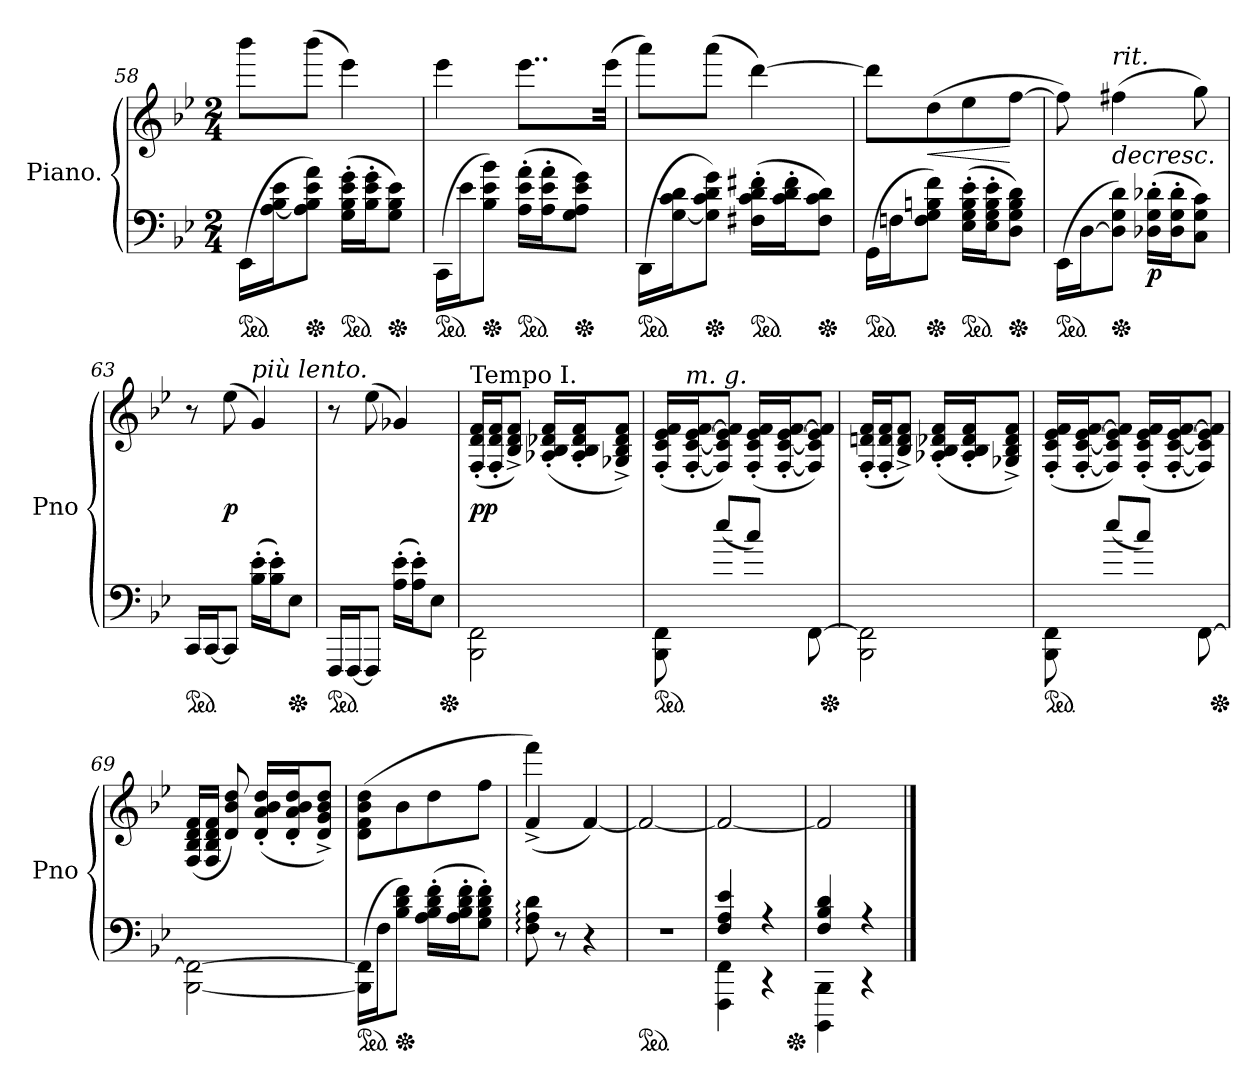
**kern	**kern	**dynam
*part1	*part1	*part1
*staff2	*staff1	*staff1/2
*I"Piano.	*	*
*I'Pno	*	*
*clefF4	*clefG2	*
*k[b-e-]	*k[b-e-]	*
*B-:	*B-:	*
*M2/4	*M2/4	*
*ped	*	*
=58	=58	=58
(16EE-\LL	8bbb-\L	.
[16A\ 16B-\ 16e-\J	.	.
*Xped	*	*
8A]\ 8B-\ 8e-\ 8a\J)	(8bbb-\J	.
*ped	*	*
(16G'\ 16B-'\ 16e-'\ 16g'\LL	4eee-\)	.
16B-'\ 16e-'\ 16g'\J	.	.
*Xped	*	*
8G\ 8B-\ 8e-\J)	.	.
=59	=59	=59
*ped	*	*
(16CC\LL	4eee-\	.
16e-\J	.	.
*Xped	*	*
8B-\ 8e-\ 8b-\J)	.	.
*ped	*	*
(16A'\ 16e-'\ 16a'\LL	8..eee-\L	.
16A'\ 16e-'\ 16a'\J	.	.
*Xped	*	*
8G\ 8A\ 8e-\ 8g\J)	.	.
.	(32eee-\Jkk	.
=60	=60	=60
*ped	*	*
(16DD\LL	8aaa\L)	.
[16G\ 16c\ 16d\J	.	.
*Xped	*	*
8G]\ 8c\ 8d\ 8g\J)	(8aaa\J	.
*ped	*	*
(16F#X'\ 16c'\ 16d'\ 16f#X'\LL	[4ddd\)	.
16c'\ 16d'\ 16f#'\J	.	.
*Xped	*	*
8F#\ 8c\ 8d\J)	.	.
=61	=61	=61
*ped	*	*
(16GG\LL	8ddd\L]	.
16Fn\J	.	.
*Xped	*	*
8F\ 8G\ 8Bn\ 8f\J)	(8dd\	<
*ped	*	*
(16E-'\ 16G'\ 16B'\ 16e-'\LL	8ee-\	.
16E-'\ 16G'\ 16B'\ 16e-'\J	.	.
*Xped	*	*
8D\ 8G\ 8B\ 8d\J)	[8ff\J	[
=62	=62	=62
*ped	*	*
(16EE-\LL	8ff\])	.
[16D\J	.	.
!	!LO:TX:a:i:t=rit.	!
*Xped	*	*
8D]\ 8G\ 8d\J)	(4ff#X\	>
!	!	!LO:DY:b=2
(16D-X'\ 16G'\ 16d-X'\LL	.	p
16D-'\ 16G'\ 16d-'\J	.	.
8C\ 8G\ 8c\J)	8gg\)	]
=63	=63	=63
*ped	*	*
16CC/LL	8r	.
[16CC/J	.	.
8CC/J]	(8ee-\	p
!	!LO:TX:a:i:t=più lento.	!
(16B-'\ 16e-'\LL	4g/)	.
16B-'\ 16e-'\J)	.	.
*Xped	*	*
8E-\J	.	.
=64	=64	=64
*ped	*	*
16FFF/LL	8r	.
[16FFF/J	.	.
8FFF/J]	(8ee-\	.
(16A'\ 16e-'\LL	4g-X/)	.
16A'\ 16e-'\J)	.	.
8E-\J	.	.
*Xped	*	*
=65	=65	=65
!	!LO:TX:a:t=Tempo I.	!
2BBB-\ 2FF\	(16F'/ 16d'/ 16f'/LL	pp
.	16F'/ 16d'/ 16f'/J	.
.	8B-^/ 8d^/ 8f^/J)	.
.	(16A-X'/ 16B-'/ 16d-X'/ 16f'/LL	.
.	16A-'/ 16B-'/ 16d-'/ 16f'/J	.
.	8G-X^/ 8B-^/ 8d-^/ 8f^/J)	.
=66	=66	=66
*ped	*	*
8BBB-\ 8FF\	(16F'/ 16c'/ 16e-'/ 16f'/LL	.
!	!LO:TX:a:i:t=m. g.	!
.	[16F'/ [16c'/ [16e-'/ [16f'/J	.
(>8ee-/L	8F]/ 8c]/ 8e-]/ 8f]/J)	.
8cc/J)	(>16F'>/ 16c'>/ 16e-'>/ 16f'>/LL	.
.	[16F'>/ [16c'>/ [16e-'>/ [16f'>/J	.
[8FF\	8F]/ 8c]/ 8e-]/ 8f]/J)	.
*Xped	*	*
=67	=67	=67
2BBB-\ 2FF]\	(16F'/ 16dn'/ 16f'/LL	.
.	16F'/ 16d'/ 16f'/J	.
.	8B-^/ 8d^/ 8f^/J)	.
.	(16A-X'/ 16B-'/ 16d-X'/ 16f'/LL	.
.	16A-'/ 16B-'/ 16d-'/ 16f'/J	.
.	8G-X^/ 8B-^/ 8d-^/ 8f^/J)	.
=68	=68	=68
*ped	*	*
8BBB-\ 8FF\	(16F'/ 16c'/ 16e-'/ 16f'/LL	.
.	[16F'/ [16c'/ [16e-'/ [16f'/J	.
(>8ee-/L	8F]/ 8c]/ 8e-]/ 8f]/J)	.
8cc/J)	(>16F'/ 16c'/ 16e-'/ 16f'/LL	.
.	[16F'/ [16c'/ [16e-'/ [16f'/J	.
[8FF\	8F]/ 8c]/ 8e-]/ 8f]/J)	.
*Xped	*	*
=69	=69	=69
[2BBB-\ 2FF_\	(16F/ 16B-/ 16d/ 16f/LL	.
.	16F/ 16B-/ 16d/ 16f/JJ	.
.	8d/ 8b-/ 8dd/)	.
.	(16d'/ 16a'/ 16b-'/ 16dd'/LL	.
.	16d'/ 16a'/ 16b-'/ 16dd'/J	.
.	8d^/ 8g^/ 8b-^/ 8dd^/J)	.
=70	=70	=70
*ped	*	*
(16BBB-]\ 16FF]\LL	(8d\ 8f\ 8b-\ 8dd\L	.
16F\J	.	.
*Xped	*	*
8B-\ 8d\ 8f\J)	8b-\	.
(16A'\ 16B-'\ 16d'\ 16f'\LL	8dd\	.
16A'\ 16B-'\ 16d'\ 16f'\J	.	.
8G'\ 8B-'\ 8d'\ 8f'\J)	8ff\J	.
=71	=71	=71
*	*^	*
8F:\ 8A:\ 8d:\	4fff\)	(4f^/	.
8r	.	.	.
4r	[4f/)	4ryy	.
*	*v	*v	*
=72	=72	=72
*ped	*	*
2r	2f/_	.
=73	=73	=73
*^	*	*
4F/ 4A/ 4e-/	4FFF\ 4FF\	2f/_	.
4r	4r	.	.
*Xped	*	*	*
=74	=74	=74	=74
4F/ 4B-/ 4d/	4BBBB-\ 4BBB-\	2f/]	.
4r	4r	.	.
*v	*v	*	*
==	==	==
*-	*-	*-
